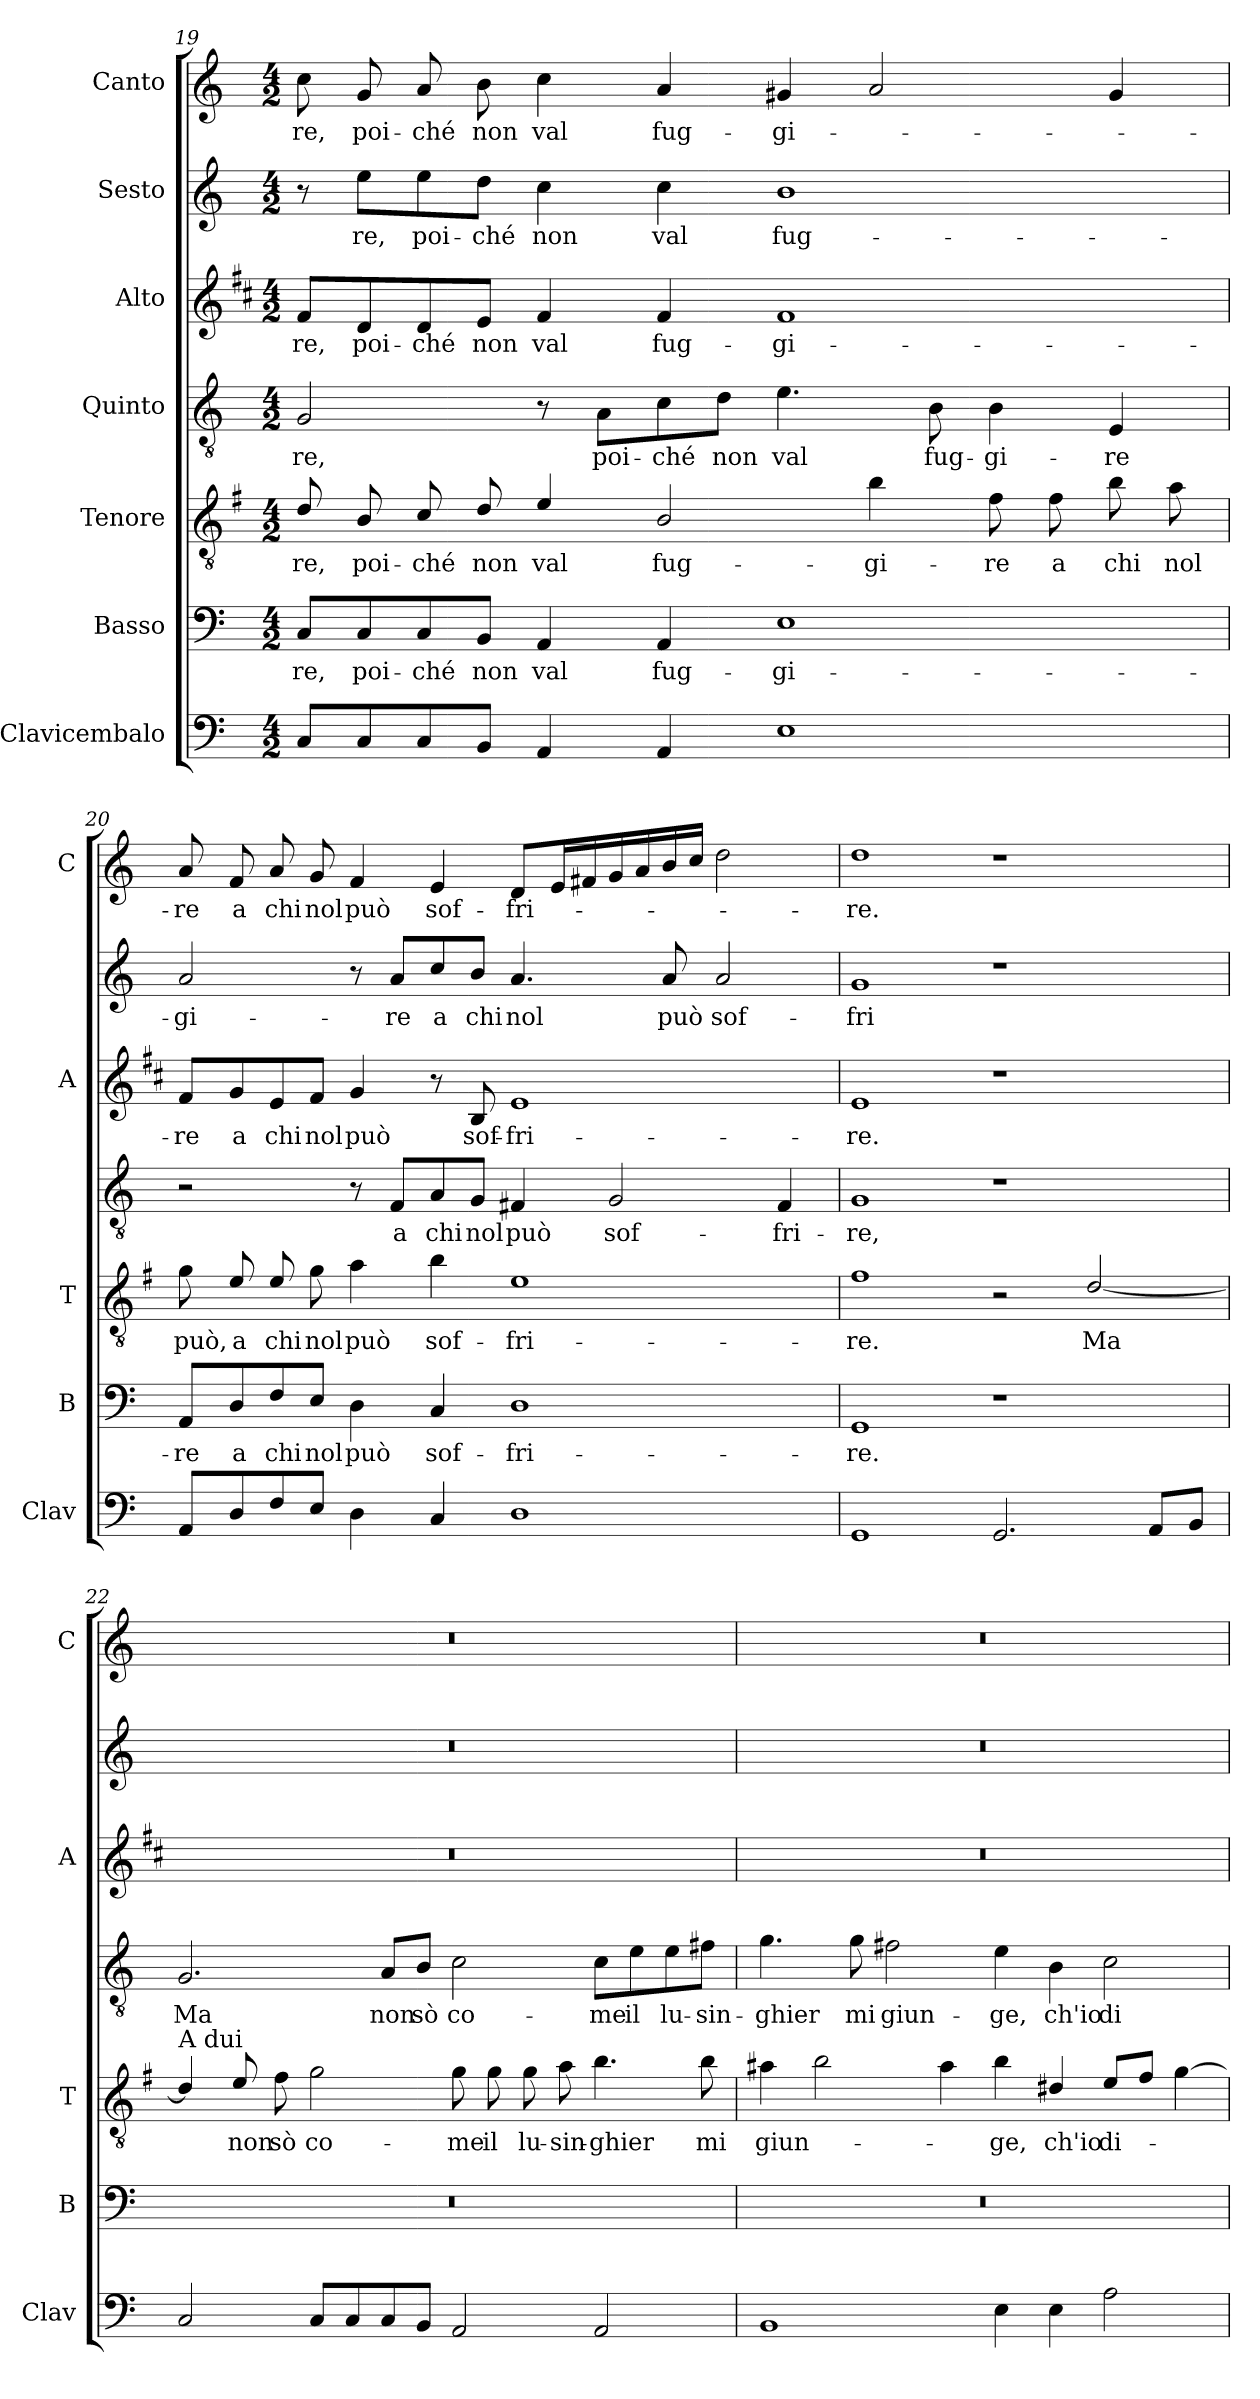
**kern	**kern	**text	**kern	**text	**kern	**text	**kern	**text	**kern	**text	**kern	**text
*part7	*part6	*part6	*part5	*part5	*part4	*part4	*part3	*part3	*part2	*part2	*part1	*part1
*staff7	*staff6	*staff6	*staff5	*staff5	*staff4	*staff4	*staff3	*staff3	*staff2	*staff2	*staff1	*staff1
*I"Clavicembalo	*I"Basso	*	*I"Tenore	*	*I"Quinto	*	*I"Alto	*	*I"Sesto	*	*I"Canto	*
*I'Clav	*I'B	*	*I'T	*	*	*	*I'A	*	*	*	*I'C	*
!!LO:PB:g=z
*clefF4	*clefF4	*	*clefGv2	*	*clefGv2	*	*clefG2	*	*clefG2	*	*clefG2	*
*	*	*	*ITrd4c7	*	*	*	*ITrd1c2	*	*	*	*	*
*k[]	*k[]	*	*k[]	*	*k[]	*	*k[]	*	*k[]	*	*k[]	*
*C:	*C:	*	*C:	*	*C:	*	*C:	*	*C:	*	*C:	*
*M4/2	*M4/2	*	*M4/2	*	*M4/2	*	*M4/2	*	*M4/2	*	*M4/2	*
=19	=19	=19	=19	=19	=19	=19	=19	=19	=19	=19	=19	=19
!	!	!LO:LY:b	!	!LO:LY:b	!	!LO:LY:b	!	!LO:LY:b	!	!	!	!LO:LY:b
8C/L	8C/L	-re,	8G/	-re,	2G/	-re,	8e/L	-re,	8r	.	8cc\	-re,
!	!	!LO:LY:b	!	!LO:LY:b	!	!	!	!LO:LY:b	!	!LO:LY:b	!	!LO:LY:b
8C/	8C/	poi-	8E/	poi-	.	.	8c/	poi-	8ee\L	-re,	8g/	poi-
!	!	!LO:LY:b	!	!LO:LY:b	!	!	!	!LO:LY:b	!	!LO:LY:b	!	!LO:LY:b
8C/	8C/	-ché	8F/	-ché	.	.	8c/	-ché	8ee\	poi-	8a/	-ché
!	!	!LO:LY:b	!	!LO:LY:b	!	!	!	!LO:LY:b	!	!LO:LY:b	!	!LO:LY:b
8BB/J	8BB/J	non	8G/	non	.	.	8d/J	non	8dd\J	-ché	8b\	non
!	!	!LO:LY:b	!	!LO:LY:b	!	!	!	!LO:LY:b	!	!LO:LY:b	!	!LO:LY:b
4AA/	4AA/	val	4A/	val	8r	.	4e/	val	4cc\	non	4cc\	val
!	!	!	!	!	!	!LO:LY:b	!	!	!	!	!	!
.	.	.	.	.	8A\L	poi-	.	.	.	.	.	.
!	!	!LO:LY:b	!	!LO:LY:b	!	!LO:LY:b	!	!LO:LY:b	!	!LO:LY:b	!	!LO:LY:b
4AA/	4AA/	fug-	2E/	fug-	8c\	-ché	4e/	fug-	4cc\	val	4a/	fug-
!	!	!	!	!	!	!LO:LY:b	!	!	!	!	!	!
.	.	.	.	.	8d\J	non	.	.	.	.	.	.
!	!	!LO:LY:b	!	!	!	!LO:LY:b	!	!LO:LY:b	!	!LO:LY:b	!	!LO:LY:b
1E	1E	-gi-	.	.	4.e\	val	1e	-gi-	1b	fug-	4g#X/	-gi-
!	!	!	!	!LO:LY:b	!	!	!	!	!	!	!	!
.	.	.	4e\	-gi-	.	.	.	.	.	.	2a/	.
!	!	!	!	!	!	!LO:LY:b	!	!	!	!	!	!
.	.	.	.	.	8B\	fug-	.	.	.	.	.	.
!	!	!	!	!LO:LY:b	!	!LO:LY:b	!	!	!	!	!	!
.	.	.	8B\	-re	4B\	-gi-	.	.	.	.	.	.
!	!	!	!	!LO:LY:b	!	!	!	!	!	!	!	!
.	.	.	8B\	a	.	.	.	.	.	.	.	.
!	!	!	!	!LO:LY:b	!	!LO:LY:b	!	!	!	!	!	!
.	.	.	8e\	chi	4E/	-re	.	.	.	.	4g#/	.
!	!	!	!	!LO:LY:b	!	!	!	!	!	!	!	!
.	.	.	8d\	nol	.	.	.	.	.	.	.	.
=20	=20	=20	=20	=20	=20	=20	=20	=20	=20	=20	=20	=20
!	!	!LO:LY:b	!	!LO:LY:b	!	!	!	!LO:LY:b	!	!LO:LY:b	!	!LO:LY:b
8AA/L	8AA/L	-re	8c\	può,	2r	.	8e/L	-re	2a/	-gi-	8a/	-re
!	!	!LO:LY:b	!	!LO:LY:b	!	!	!	!LO:LY:b	!	!	!	!LO:LY:b
8D/	8D/	a	8A/	a	.	.	8f/	a	.	.	8f/	a
!	!	!LO:LY:b	!	!LO:LY:b	!	!	!	!LO:LY:b	!	!	!	!LO:LY:b
8F/	8F/	chi	8A/	chi	.	.	8d/	chi	.	.	8a/	chi
!	!	!LO:LY:b	!	!LO:LY:b	!	!	!	!LO:LY:b	!	!	!	!LO:LY:b
8E/J	8E/J	nol	8c\	nol	.	.	8e/J	nol	.	.	8g/	nol
!	!	!LO:LY:b	!	!LO:LY:b	!	!	!	!LO:LY:b	!	!	!	!LO:LY:b
4D\	4D\	può	4d\	può	8r	.	4f/	può	8r	.	4f/	può
!	!	!	!	!	!	!LO:LY:b	!	!	!	!LO:LY:b	!	!
.	.	.	.	.	8F/L	a	.	.	8a/L	-re	.	.
!	!	!LO:LY:b	!	!LO:LY:b	!	!LO:LY:b	!	!	!	!LO:LY:b	!	!LO:LY:b
4C/	4C/	sof-	4e\	sof-	8A/	chi	8r	.	8cc/	a	4e/	sof-
!	!	!	!	!	!	!LO:LY:b	!	!LO:LY:b	!	!LO:LY:b	!	!
.	.	.	.	.	8G/J	nol	8A/	sof-	8b/J	chi	.	.
!	!	!LO:LY:b	!	!LO:LY:b	!	!LO:LY:b	!	!LO:LY:b	!	!LO:LY:b	!	!LO:LY:b
1D	1D	-fri-	1A	-fri-	4F#X/	può	1d	-fri-	4.a/	nol	8d/L	-fri-
.	.	.	.	.	.	.	.	.	.	.	16e/L	.
.	.	.	.	.	.	.	.	.	.	.	16f#X/	.
!	!	!	!	!	!	!LO:LY:b	!	!	!	!	!	!
.	.	.	.	.	2G/	sof-	.	.	.	.	16g/	.
.	.	.	.	.	.	.	.	.	.	.	16a/	.
!	!	!	!	!	!	!	!	!	!	!LO:LY:b	!	!
.	.	.	.	.	.	.	.	.	8a/	può	16b/	.
.	.	.	.	.	.	.	.	.	.	.	16cc/JJ	.
!	!	!	!	!	!	!	!	!	!	!LO:LY:b	!	!
.	.	.	.	.	.	.	.	.	2a/	sof-	2dd\	.
!	!	!	!	!	!	!LO:LY:b	!	!	!	!	!	!
.	.	.	.	.	4F#/	-fri-	.	.	.	.	.	.
!!LO:LB:g=z
=21	=21	=21	=21	=21	=21	=21	=21	=21	=21	=21	=21	=21
!	!	!LO:LY:b	!	!LO:LY:b	!	!LO:LY:b	!	!LO:LY:b	!	!LO:LY:b	!	!LO:LY:b
1GG	1GG	-re.	1B	-re.	1G	-re,	1d	-re.	1g	-fri-	1dd	-re.
2.GG/	1r	.	2r	.	1r	.	1r	.	1r	.	1r	.
!	!	!	!	!LO:LY:b	!	!	!	!	!	!	!	!
.	.	.	[2G/	Ma	.	.	.	.	.	.	.	.
8AA/L	.	.	.	.	.	.	.	.	.	.	.	.
8BB/J	.	.	.	.	.	.	.	.	.	.	.	.
=22	=22	=22	=22	=22	=22	=22	=22	=22	=22	=22	=22	=22
!	!	!	!LO:TX:a:t=A dui	!	!	!	!	!	!	!	!	!
!	!	!	!	!	!	!LO:LY:b	!	!	!	!	!	!
2C/	0r	.	4G/]	.	2.G/	Ma	0r	.	0r	.	0r	.
!	!	!	!	!LO:LY:b	!	!	!	!	!	!	!	!
.	.	.	8A/	non	.	.	.	.	.	.	.	.
!	!	!	!	!LO:LY:b	!	!	!	!	!	!	!	!
.	.	.	8B\	sò	.	.	.	.	.	.	.	.
!	!	!	!	!LO:LY:b	!	!	!	!	!	!	!	!
8C/L	.	.	2c\	co-	.	.	.	.	.	.	.	.
8C/	.	.	.	.	.	.	.	.	.	.	.	.
!	!	!	!	!	!	!LO:LY:b	!	!	!	!	!	!
8C/	.	.	.	.	8A/L	non	.	.	.	.	.	.
!	!	!	!	!	!	!LO:LY:b	!	!	!	!	!	!
8BB/J	.	.	.	.	8B/J	sò	.	.	.	.	.	.
!	!	!	!	!LO:LY:b	!	!LO:LY:b	!	!	!	!	!	!
2AA/	.	.	8c\	-me	2c\	co-	.	.	.	.	.	.
!	!	!	!	!LO:LY:b	!	!	!	!	!	!	!	!
.	.	.	8c\	il	.	.	.	.	.	.	.	.
!	!	!	!	!LO:LY:b	!	!	!	!	!	!	!	!
.	.	.	8c\	lu-	.	.	.	.	.	.	.	.
!	!	!	!	!LO:LY:b	!	!	!	!	!	!	!	!
.	.	.	8d\	-sin-	.	.	.	.	.	.	.	.
!	!	!	!	!LO:LY:b	!	!LO:LY:b	!	!	!	!	!	!
2AA/	.	.	4.e\	-ghier	8c\L	-me	.	.	.	.	.	.
!	!	!	!	!	!	!LO:LY:b	!	!	!	!	!	!
.	.	.	.	.	8e\	il	.	.	.	.	.	.
!	!	!	!	!	!	!LO:LY:b	!	!	!	!	!	!
.	.	.	.	.	8e\	lu-	.	.	.	.	.	.
!	!	!	!	!LO:LY:b	!	!LO:LY:b	!	!	!	!	!	!
.	.	.	8e\	mi	8f#X\J	-sin-	.	.	.	.	.	.
=23	=23	=23	=23	=23	=23	=23	=23	=23	=23	=23	=23	=23
!	!	!	!	!LO:LY:b	!	!LO:LY:b	!	!	!	!	!	!
1BB	0r	.	4d#X\	giun-	4.g\	-ghier	0r	.	0r	.	0r	.
.	.	.	2e\	.	.	.	.	.	.	.	.	.
!	!	!	!	!	!	!LO:LY:b	!	!	!	!	!	!
.	.	.	.	.	8g\	mi	.	.	.	.	.	.
!	!	!	!	!	!	!LO:LY:b	!	!	!	!	!	!
.	.	.	.	.	2f#X\	giun-	.	.	.	.	.	.
.	.	.	4d#\	.	.	.	.	.	.	.	.	.
!	!	!	!	!LO:LY:b	!	!LO:LY:b	!	!	!	!	!	!
4E\	.	.	4e\	-ge,	4e\	-ge,	.	.	.	.	.	.
!	!	!	!	!LO:LY:b	!	!LO:LY:b	!	!	!	!	!	!
4E\	.	.	4G#X/	ch'io	4B\	ch'io	.	.	.	.	.	.
!	!	!	!	!LO:LY:b	!	!LO:LY:b	!	!	!	!	!	!
2A\	.	.	8A/L	di-	2c\	di-	.	.	.	.	.	.
.	.	.	8B/J	.	.	.	.	.	.	.	.	.
.	.	.	[4c\	.	.	.	.	.	.	.	.	.
=	=	=	=	=	=	=	=	=	=	=	=	=
*-	*-	*-	*-	*-	*-	*-	*-	*-	*-	*-	*-	*-
